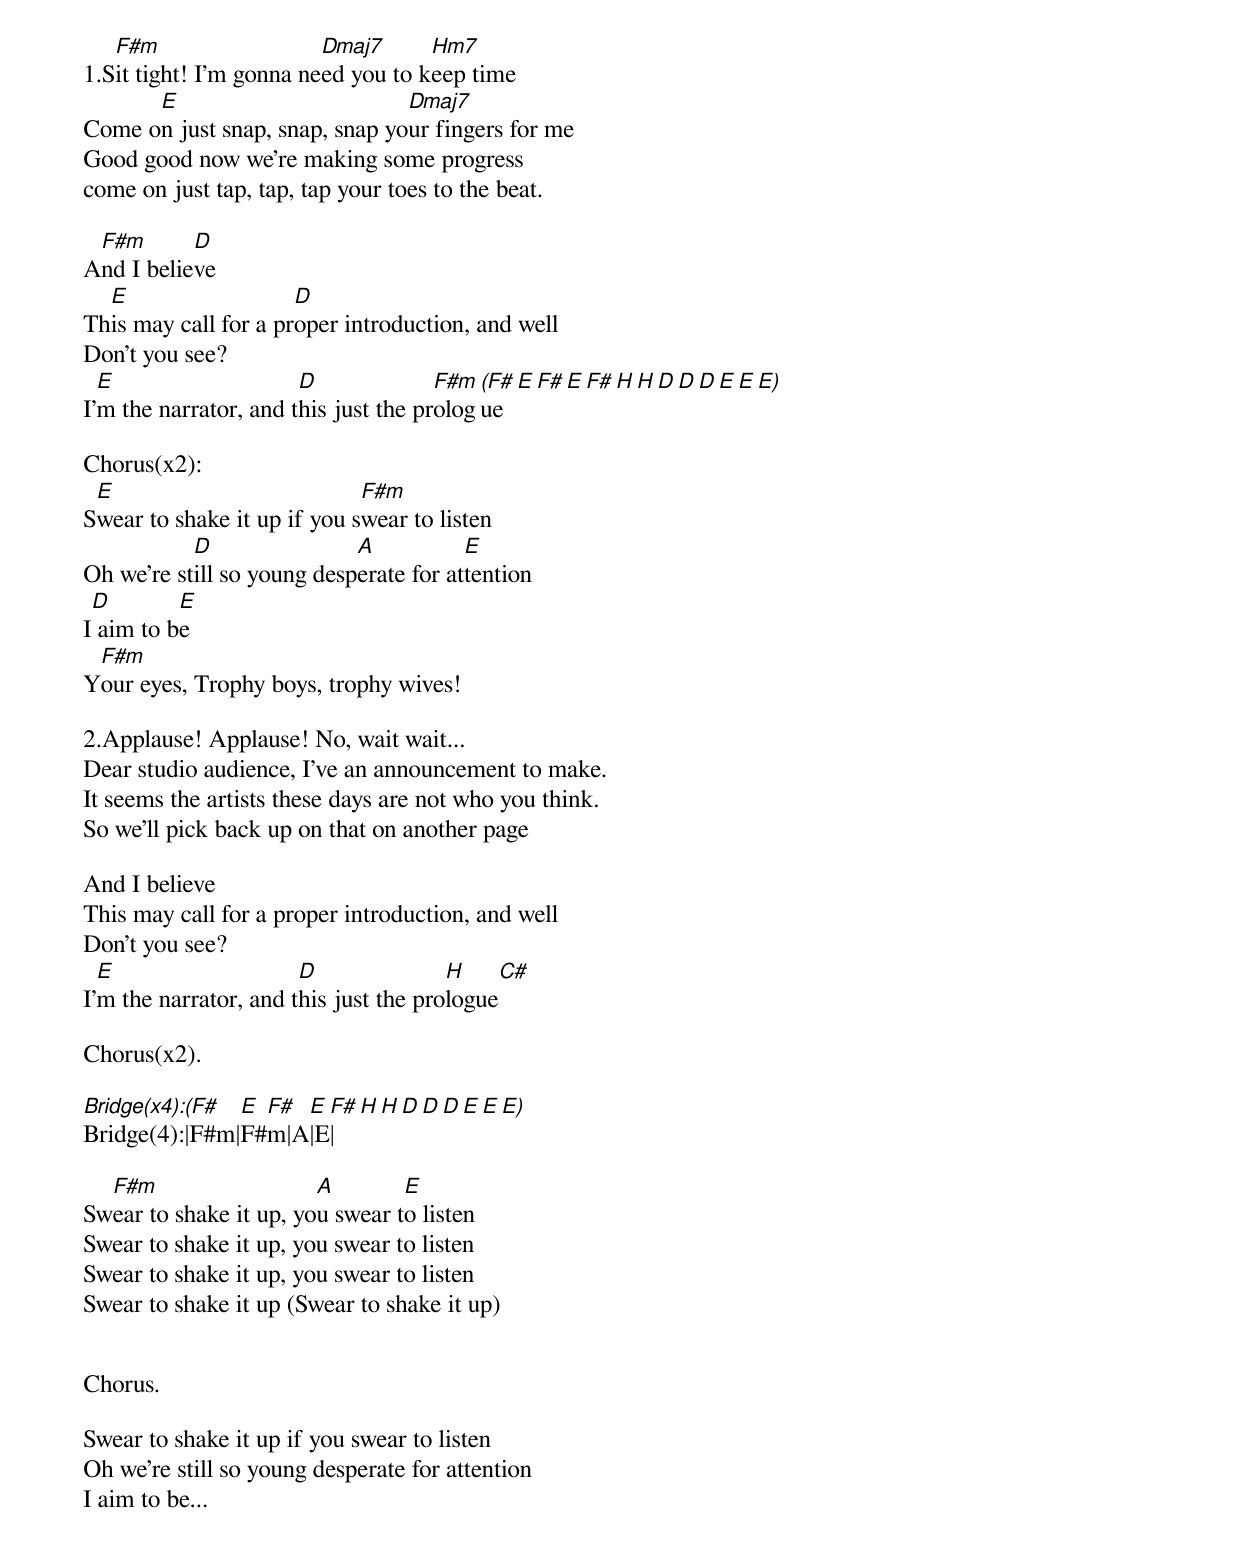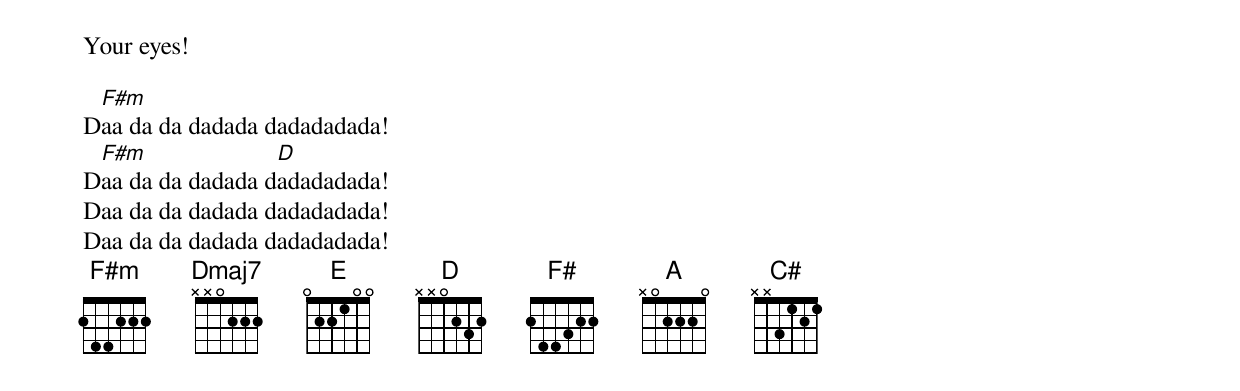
   F#m                   Dmaj7      Hm7
1.Sit tight! I'm gonna need you to keep time
      E                         Dmaj7
Come on just snap, snap, snap your fingers for me
Good good now we're making some progress
come on just tap, tap, tap your toes to the beat.

 F#m       D
And I believe
  E                   D
This may call for a proper introduction, and well
Don't you see?
  E                    D              F#m (F# E F# E F# H H D D D E E E)
I'm the narrator, and this just the prologue

Chorus(x2):
 E                           F#m
Swear to shake it up if you swear to listen
           D                A           E
Oh we're still so young desperate for attention
 D        E
I aim to be
 F#m
Your eyes, Trophy boys, trophy wives!

2.Applause! Applause! No, wait wait...
Dear studio audience, I've an announcement to make.
It seems the artists these days are not who you think.
So we'll pick back up on that on another page

And I believe
This may call for a proper introduction, and well
Don't you see?
  E                    D               H    C#
I'm the narrator, and this just the prologue

Chorus(x2).

Bridge(x4):(F# E F# E F# H H D D D E E E)
Bridge(4):|F#m|F#m|A|E|

  F#m                   A        E
Swear to shake it up, you swear to listen
Swear to shake it up, you swear to listen
Swear to shake it up, you swear to listen
Swear to shake it up (Swear to shake it up)


Chorus.

Swear to shake it up if you swear to listen
Oh we're still so young desperate for attention
I aim to be...

Your eyes!

 F#m
Daa da da dadada dadadadada!
 F#m              D
Daa da da dadada dadadadada!
Daa da da dadada dadadadada!
Daa da da dadada dadadadada!
